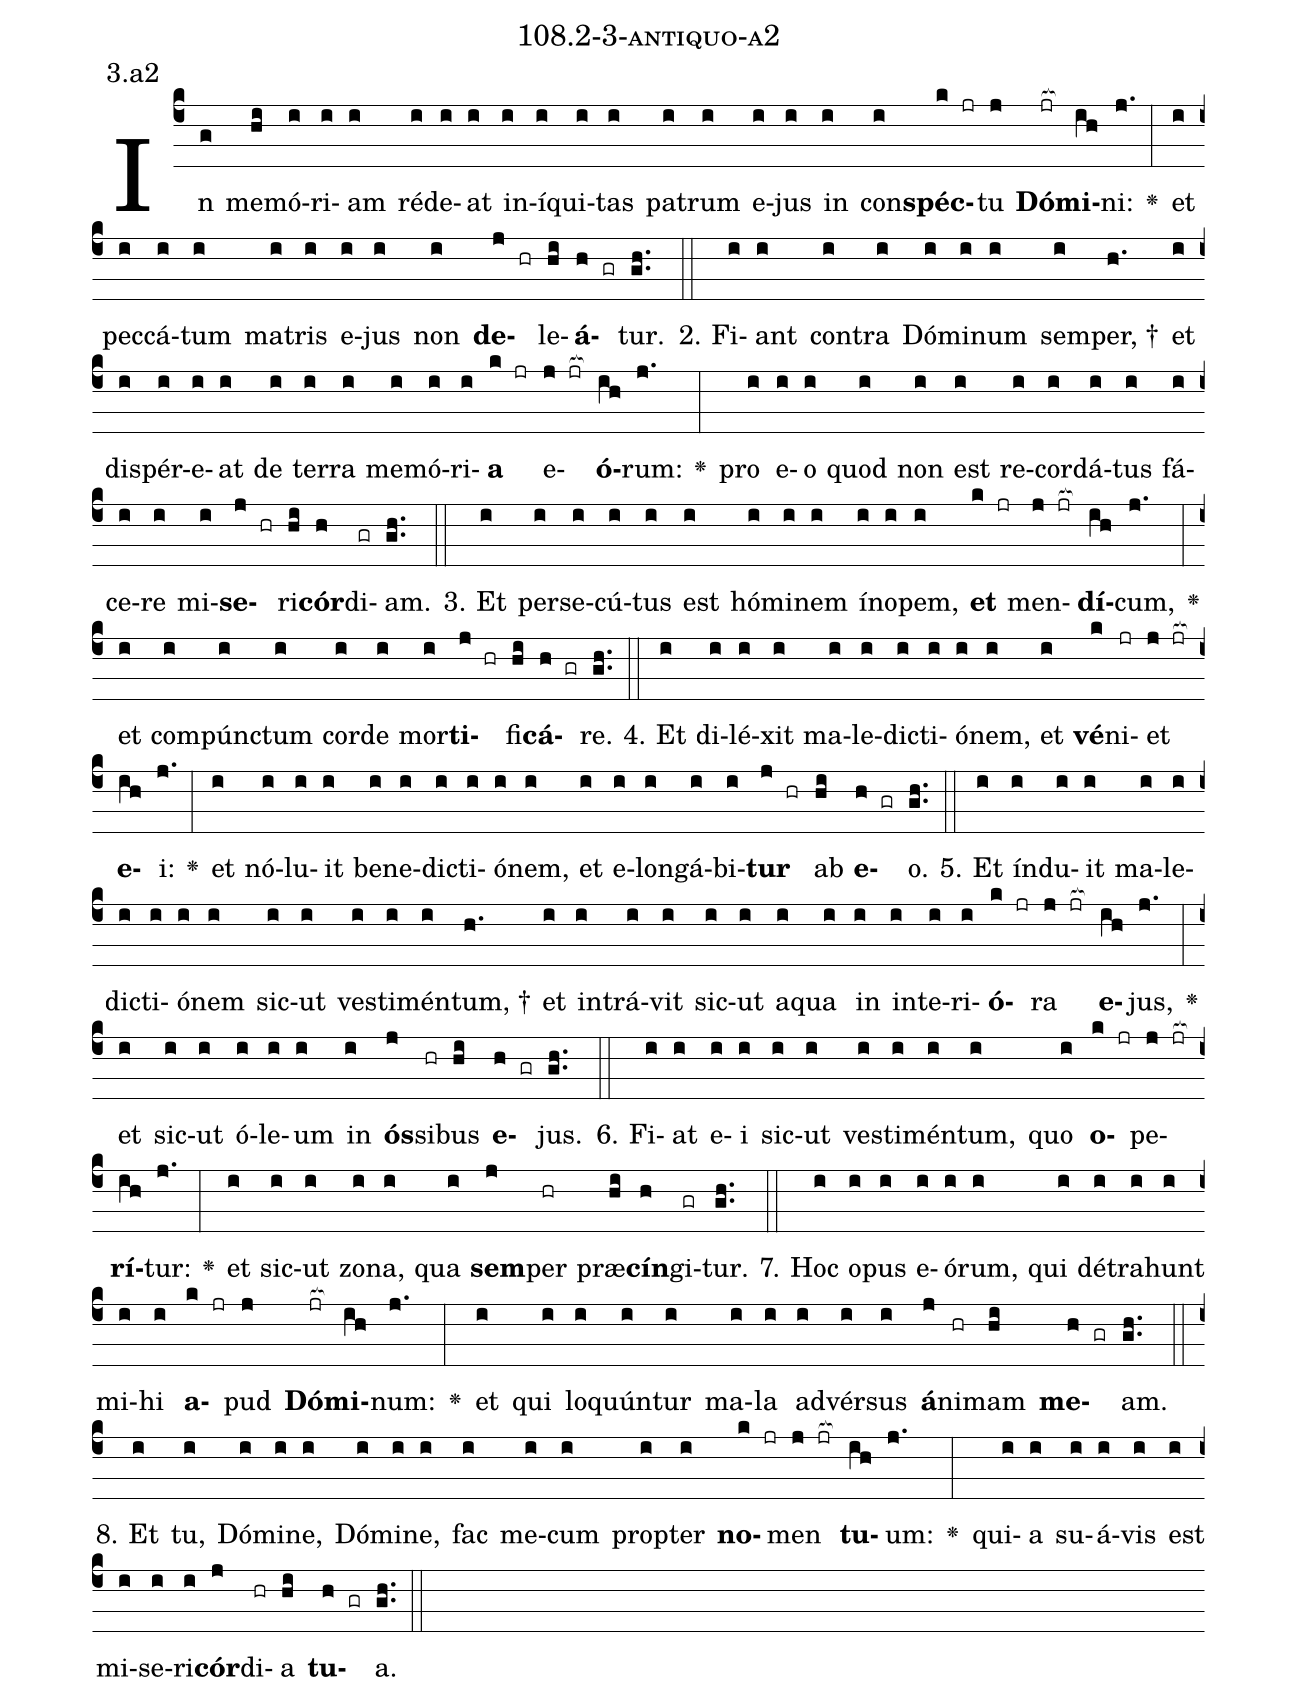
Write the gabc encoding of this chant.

name: 108.2-3-antiquo-a2;
annotation: 3.a2;
%%
(c4)In(g) me(hi)mó(i)ri(i)am(i) réd(i)e(i)at(i) in(i)í(i)qui(i)tas(i) pa(i)trum(i) e(i)jus(i) in(i) con(i)<b>spéc</b>(k jr)tu(j) <b>Dó</b>(jr[ocb:1{])<b>mi</b>(ih[ocb:0}])ni:(j.) <v>\greheightstar</v>(:) et(i) pec(i)cá(i)tum(i) ma(i)tris(i) e(i)jus(i) non(i) <b>de</b>(j hr)le(hi)<b>á</b>(h gr)tur.(gh..) (::)
2. Fi(i)ant(i) con(i)tra(i) Dó(i)mi(i)num(i) sem(i)per, †(h.) et(i) dis(i)pér(i)e(i)at(i) de(i) ter(i)ra(i) me(i)mó(i)ri(i)<b>a</b>(k jr) e(j jr[ocb:1{])<b>ó</b>(ih[ocb:0}])rum:(j.) <v>\greheightstar</v>(:) pro(i) e(i)o(i) quod(i) non(i) est(i) re(i)cor(i)dá(i)tus(i) fá(i)ce(i)re(i) mi(i)<b>se</b>(j hr)ri(hi)<b>cór</b>(h)di(gr)am.(gh..) (::)
3. Et(i) per(i)se(i)cú(i)tus(i) est(i) hó(i)mi(i)nem(i) ín(i)o(i)pem,(i) <b>et</b>(k jr) men(j jr[ocb:1{])<b>dí</b>(ih[ocb:0}])cum,(j.) <v>\greheightstar</v>(:) et(i) com(i)púnc(i)tum(i) cor(i)de(i) mor(i)<b>ti</b>(j hr)fi(hi)<b>cá</b>(h gr)re.(gh..) (::)
4. Et(i) di(i)lé(i)xit(i) ma(i)le(i)dic(i)ti(i)ó(i)nem,(i) et(i) <b>vé</b>(k)ni(jr)et(j jr[ocb:1{]) <b>e</b>(ih[ocb:0}])i:(j.) <v>\greheightstar</v>(:) et(i) nó(i)lu(i)it(i) be(i)ne(i)dic(i)ti(i)ó(i)nem,(i) et(i) e(i)lon(i)gá(i)bi(i)<b>tur</b>(j hr) ab(hi) <b>e</b>(h gr)o.(gh..) (::)
5. Et(i) índ(i)u(i)it(i) ma(i)le(i)dic(i)ti(i)ó(i)nem(i) sic(i)ut(i) ves(i)ti(i)mén(i)tum, †(h.) et(i) in(i)trá(i)vit(i) sic(i)ut(i) a(i)qua(i) in(i) in(i)te(i)ri(i)<b>ó</b>(k jr)ra(j jr[ocb:1{]) <b>e</b>(ih[ocb:0}])jus,(j.) <v>\greheightstar</v>(:) et(i) sic(i)ut(i) ó(i)le(i)um(i) in(i) <b>ós</b>(j)si(hr)bus(hi) <b>e</b>(h gr)jus.(gh..) (::)
6. Fi(i)at(i) e(i)i(i) sic(i)ut(i) ves(i)ti(i)mén(i)tum,(i) quo(i) <b>o</b>(k jr)pe(j jr[ocb:1{])<b>rí</b>(ih[ocb:0}])tur:(j.) <v>\greheightstar</v>(:) et(i) sic(i)ut(i) zo(i)na,(i) qua(i) <b>sem</b>(j)per(hr) præ(hi)<b>cín</b>(h)gi(gr)tur.(gh..) (::)
7. Hoc(i) o(i)pus(i) e(i)ó(i)rum,(i) qui(i) dé(i)tra(i)hunt(i) mi(i)hi(i) <b>a</b>(k jr)pud(j) <b>Dó</b>(jr[ocb:1{])<b>mi</b>(ih[ocb:0}])num:(j.) <v>\greheightstar</v>(:) et(i) qui(i) lo(i)quún(i)tur(i) ma(i)la(i) ad(i)vér(i)sus(i) <b>á</b>(j)ni(hr)mam(hi) <b>me</b>(h gr)am.(gh..) (::)
8. Et(i) tu,(i) Dó(i)mi(i)ne,(i) Dó(i)mi(i)ne,(i) fac(i) me(i)cum(i) prop(i)ter(i) <b>no</b>(k jr)men(j jr[ocb:1{]) <b>tu</b>(ih[ocb:0}])um:(j.) <v>\greheightstar</v>(:) qui(i)a(i) su(i)á(i)vis(i) est(i) mi(i)se(i)ri(i)<b>cór</b>(j)di(hr)a(hi) <b>tu</b>(h gr)a.(gh..) (::)
